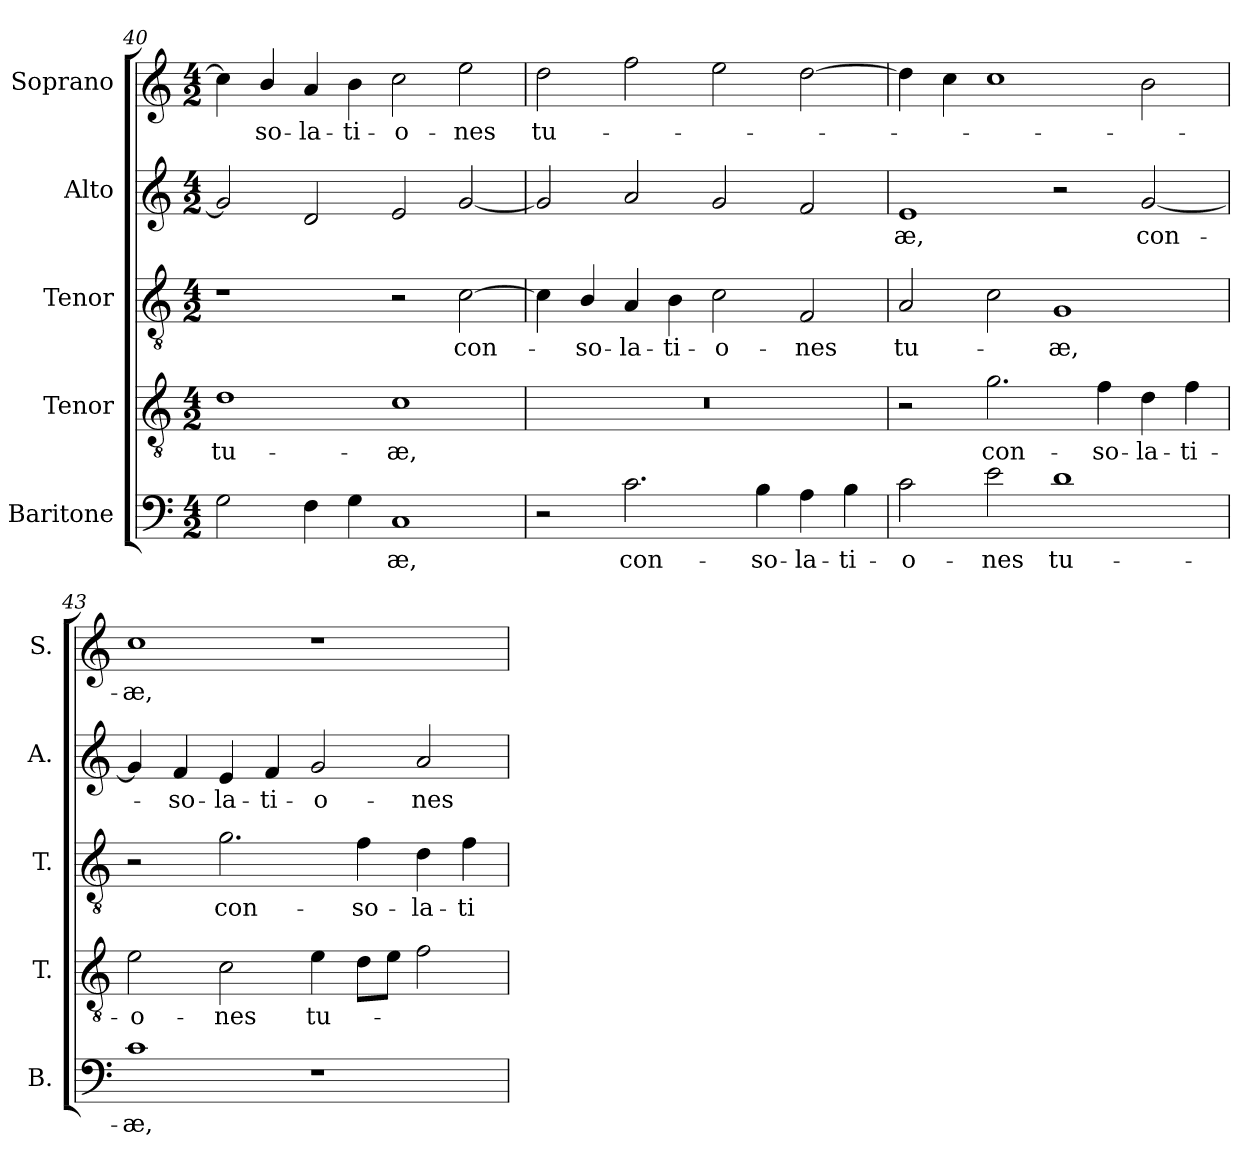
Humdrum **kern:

**kern	**text	**kern	**text	**kern	**text	**kern	**text	**kern	**text
*part5	*part5	*part4	*part4	*part3	*part3	*part2	*part2	*part1	*part1
*staff5	*staff5	*staff4	*staff4	*staff3	*staff3	*staff2	*staff2	*staff1	*staff1
*I"Baritone	*	*I"Tenor	*	*I"Tenor	*	*I"Alto	*	*I"Soprano	*
*I'B.	*	*I'T.	*	*I'T.	*	*I'A.	*	*I'S.	*
*clefF4	*	*clefGv2	*	*clefGv2	*	*clefG2	*	*clefG2	*
*	*	*ITrd7c12	*	*ITrd7c12	*	*	*	*	*
*k[]	*	*k[]	*	*k[]	*	*k[]	*	*k[]	*
*C:	*	*C:	*	*C:	*	*C:	*	*C:	*
*M4/2	*	*M4/2	*	*M4/2	*	*M4/2	*	*M4/2	*
=40	=40	=40	=40	=40	=40	=40	=40	=40	=40
!	!	!	!LO:LY:b:color=#000000	!	!	!	!	!	!
2Gi\	.	1Di	tu-	1r	.	2gi/]	.	4cci\]	.
!	!	!	!	!	!	!	!	!	!LO:LY:b:color=#000000
.	.	.	.	.	.	.	.	4bi/	-so-
!	!	!	!	!	!	!	!	!	!LO:LY:b:color=#000000
4Fi\	.	.	.	.	.	2di/	.	4ai/	-la-
!	!	!	!	!	!	!	!	!	!LO:LY:b:color=#000000
4Gi\	.	.	.	.	.	.	.	4bi\	-ti-
!	!LO:LY:b:color=#000000	!	!	!	!	!	!	!	!
!	!	!	!LO:LY:b:color=#000000	!	!	!	!	!	!
!	!	!	!	!	!	!	!	!	!LO:LY:b:color=#000000
1Ci	-æ,	1Ci	-æ,	2r	.	2ei/	.	2cci\	-o-
!	!	!	!	!	!LO:LY:b:color=#000000	!	!	!	!
!	!	!	!	!	!	!	!	!	!LO:LY:b:color=#000000
.	.	.	.	[2Ci\	con-	[2gi/	.	2eei\	-nes
!!LO:LB:g=z
=41	=41	=41	=41	=41	=41	=41	=41	=41	=41
!	!	!LO:N:vis=1	!	!	!	!	!	!	!
!	!	!	!	!	!	!	!	!	!LO:LY:b:color=#000000
2r	.	0r	.	4Ci\]	.	2gi/]	.	2ddi\	tu-
!	!	!	!	!	!LO:LY:b:color=#000000	!	!	!	!
.	.	.	.	4BBi/	-so-	.	.	.	.
!	!LO:LY:b:color=#000000	!	!	!	!	!	!	!	!
!	!	!	!	!	!LO:LY:b:color=#000000	!	!	!	!
2.ci\	con-	.	.	4AAi/	-la-	2ai/	.	2ffi\	.
!	!	!	!	!	!LO:LY:b:color=#000000	!	!	!	!
.	.	.	.	4BBi\	-ti-	.	.	.	.
!	!	!	!	!	!LO:LY:b:color=#000000	!	!	!	!
.	.	.	.	2Ci\	-o-	2gi/	.	2eei\	.
!	!LO:LY:b:color=#000000	!	!	!	!	!	!	!	!
4Bi\	-so-	.	.	.	.	.	.	.	.
!	!LO:LY:b:color=#000000	!	!	!	!	!	!	!	!
!	!	!	!	!	!LO:LY:b:color=#000000	!	!	!	!
4Ai\	-la-	.	.	2FFi/	-nes	2fi/	.	[2ddi\	.
!	!LO:LY:b:color=#000000	!	!	!	!	!	!	!	!
4Bi\	-ti-	.	.	.	.	.	.	.	.
=42	=42	=42	=42	=42	=42	=42	=42	=42	=42
!	!LO:LY:b:color=#000000	!	!	!	!	!	!	!	!
!	!	!	!	!	!LO:LY:b:color=#000000	!	!	!	!
!	!	!	!	!	!	!	!LO:LY:b:color=#000000	!	!
2ci\	-o-	2r	.	2AAi/	tu-	1ei	-æ,	4ddi\]	.
.	.	.	.	.	.	.	.	4cci\	.
!	!LO:LY:b:color=#000000	!	!	!	!	!	!	!	!
!	!	!	!LO:LY:b:color=#000000	!	!	!	!	!	!
2ei\	-nes	2.Gi\	con-	2Ci\	.	.	.	1cci	.
!	!LO:LY:b:color=#000000	!	!	!	!	!	!	!	!
!	!	!	!	!	!LO:LY:b:color=#000000	!	!	!	!
1di	tu-	.	.	1GGi	-æ,	2r	.	.	.
!	!	!	!LO:LY:b:color=#000000	!	!	!	!	!	!
.	.	4Fi\	-so-	.	.	.	.	.	.
!	!	!	!LO:LY:b:color=#000000	!	!	!	!	!	!
!	!	!	!	!	!	!	!LO:LY:b:color=#000000	!	!
.	.	4Di\	-la-	.	.	[2gi/	con-	2bi\	.
!	!	!	!LO:LY:b:color=#000000	!	!	!	!	!	!
.	.	4Fi\	-ti-	.	.	.	.	.	.
=43	=43	=43	=43	=43	=43	=43	=43	=43	=43
!	!LO:LY:b:color=#000000	!	!	!	!	!	!	!	!
!	!	!	!LO:LY:b:color=#000000	!	!	!	!	!	!
!	!	!	!	!	!	!	!	!	!LO:LY:b:color=#000000
1ci	-æ,	2Ei\	-o-	2r	.	4gi/]	.	1cci	-æ,
!	!	!	!	!	!	!	!LO:LY:b:color=#000000	!	!
.	.	.	.	.	.	4fi/	-so-	.	.
!	!	!	!LO:LY:b:color=#000000	!	!	!	!	!	!
!	!	!	!	!	!LO:LY:b:color=#000000	!	!	!	!
!	!	!	!	!	!	!	!LO:LY:b:color=#000000	!	!
.	.	2Ci\	-nes	2.Gi\	con-	4ei/	-la-	.	.
!	!	!	!	!	!	!	!LO:LY:b:color=#000000	!	!
.	.	.	.	.	.	4fi/	-ti-	.	.
!	!	!	!LO:LY:b:color=#000000	!	!	!	!	!	!
!	!	!	!	!	!	!	!LO:LY:b:color=#000000	!	!
1r	.	4Ei\	tu-	.	.	2gi/	-o-	1r	.
!	!	!	!	!	!LO:LY:b:color=#000000	!	!	!	!
.	.	8Di\L	.	4Fi\	-so-	.	.	.	.
.	.	8Ei\J	.	.	.	.	.	.	.
!	!	!	!	!	!LO:LY:b:color=#000000	!	!	!	!
!	!	!	!	!	!	!	!LO:LY:b:color=#000000	!	!
.	.	2Fi\	.	4Di\	-la-	2ai/	-nes	.	.
!	!	!	!	!	!LO:LY:b:color=#000000	!	!	!	!
.	.	.	.	4Fi\	-ti-	.	.	.	.
=	=	=	=	=	=	=	=	=	=
*-	*-	*-	*-	*-	*-	*-	*-	*-	*-
